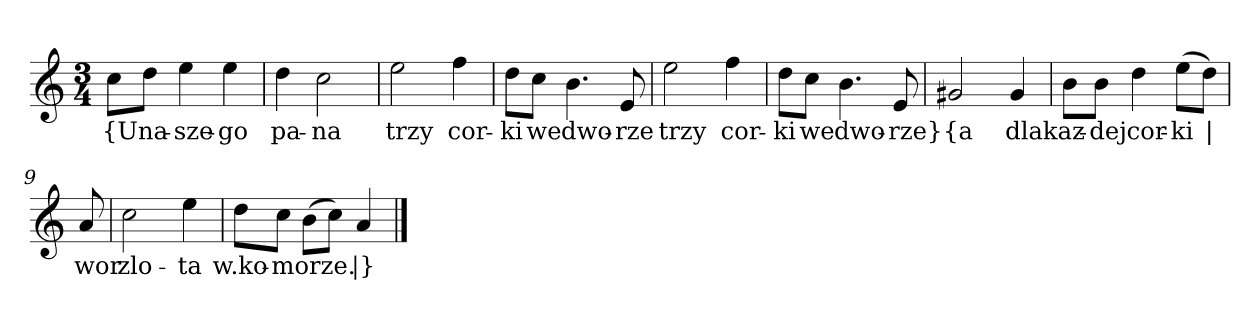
**kern	**text
*part1	*part1
*staff1	*staff1
*clefG2	*
*k[]	*
*a:	*
*M3/4	*
=	=
8cc\L	{U
8dd\J	na-
4ee	-sze-
4ee	-go
=2	=2
4dd	pa-
2cc	-na
=3	=3
2ee	trzy
4ff	cor-
=4	=4
8dd\L	-ki
8cc\J	we
4.b	dwo-
8e	-rze
=5	=5
2ee	trzy
4ff	cor-
=6	=6
8dd\L	-ki
8cc\J	we
4.b	dwo-
8e	-rze}
=7y	=7y
2g#X	{a
4g#	dla
=8	=8
8b\L	kaz-
8b\J	-dej
4dd	cor-
(8ee\L	-ki
8dd\J)	|
=9y	=9y
8a	wor
=10	=10
2cc	zlo-
4ee	-ta
=11	=11
8dd\L	w.ko-
8cc\J	-mo
(8b\L	--
8cc\J)	-rze.
4a	|}
==	==
*-	*-
